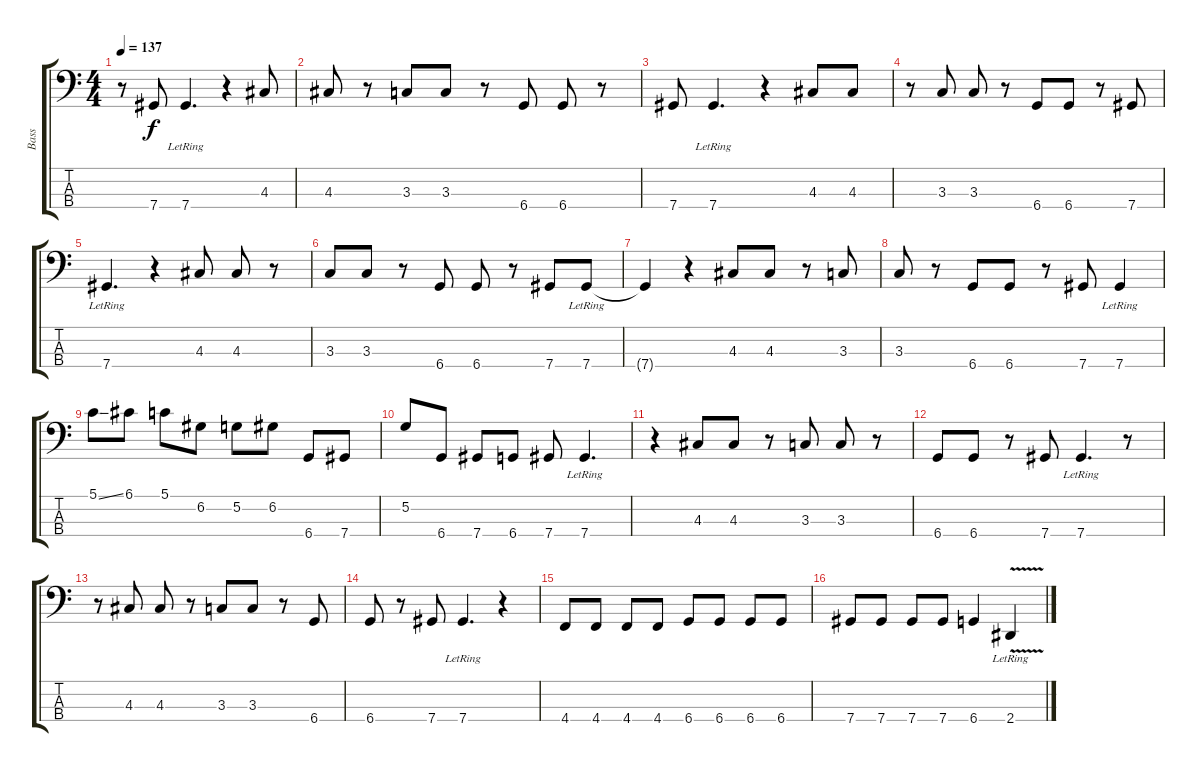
\track ("Bass" "Bass") {instrument electricbassfinger}
\staff {score tabs}
\tuning (G2 D2 A1 Db1) {hide}
\ts (4 4)
\tempo 137
\clef f4
\ks c
r.8{dy f} 7.4.8 7.4{lr}.4{d} r.4 4.3.8 |
4.3.8 r.8 3.3.8 3.3.8 r.8 6.4.8 6.4.8 r.8 |
7.4.8 7.4{lr}.4{d} r.4 4.3.8 4.3.8 |
r.8 3.3.8 3.3.8 r.8 6.4.8 6.4.8 r.8 7.4.8 |
7.4{lr}.4{d} r.4 4.3.8 4.3.8 r.8 |
3.3.8 3.3.8 r.8 6.4.8 6.4.8 r.8 7.4.8 7.4{lr}.8 |
7.4{t}.4 r.4 4.3.8 4.3.8 r.8 3.3.8 |
3.3.8 r.8 6.4.8 6.4.8 r.8 7.4.8 7.4{lr}.4 |
5.1{ss}.8 6.1.8 5.1.8 6.2.8 5.2.8 6.2.8 6.4.8 7.4.8 |
5.2.8 6.4.8 7.4.8 6.4.8 7.4.8 7.4{lr}.4{d} |
r.4 4.3.8 4.3.8 r.8 3.3.8 3.3.8 r.8 |
6.4.8 6.4.8 r.8 7.4.8 7.4{lr}.4{d} r.8 |
r.8 4.3.8 4.3.8 r.8 3.3.8 3.3.8 r.8 6.4.8 |
6.4.8 r.8 7.4.8 7.4{lr}.4{d} r.4 |
4.4.8 4.4.8 4.4.8 4.4.8 6.4.8 6.4.8 6.4.8 6.4.8 |
7.4.8 7.4.8 7.4.8 7.4.8 6.4.4 2.4{v lr}.4
